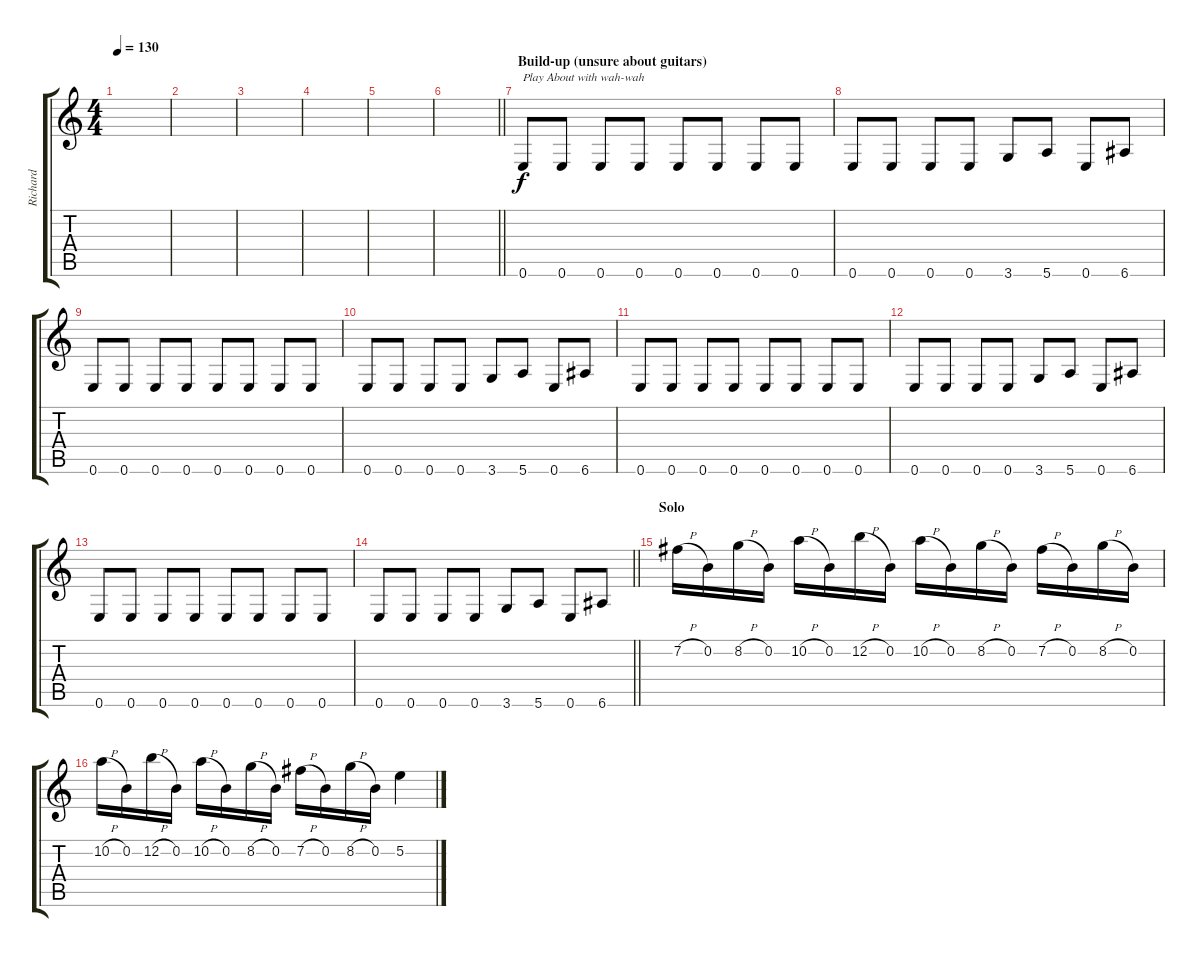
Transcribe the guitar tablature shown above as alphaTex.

\track ("Richard" "Richard") {instrument distortionguitar}
\staff {score tabs}
\tuning (E4 B3 G3 D3 A2 E2) {hide}
\ts (4 4)
\tempo 130
\clef g2
\ks c
|
|
|
|
|
\barLineRight lightlight
|
\section ("" "Build-up (unsure about guitars)")
0.6.8{txt "Play About with wah-wah" volume 9 instrument distortionguitar} 0.6.8 0.6.8 0.6.8 0.6.8 0.6.8 0.6.8 0.6.8 |
0.6.8 0.6.8 0.6.8 0.6.8 3.6.8 5.6.8 0.6.8 6.6.8 |
0.6.8 0.6.8 0.6.8 0.6.8 0.6.8 0.6.8 0.6.8 0.6.8 |
0.6.8 0.6.8 0.6.8 0.6.8 3.6.8 5.6.8 0.6.8 6.6.8 |
0.6.8 0.6.8 0.6.8 0.6.8 0.6.8 0.6.8 0.6.8 0.6.8 |
0.6.8 0.6.8 0.6.8 0.6.8 3.6.8 5.6.8 0.6.8 6.6.8 |
0.6.8 0.6.8 0.6.8 0.6.8 0.6.8 0.6.8 0.6.8 0.6.8 |
\barLineRight lightlight
0.6.8 0.6.8 0.6.8 0.6.8 3.6.8 5.6.8 0.6.8 6.6.8 |
\section ("" "Solo")
7.2{h}.16{volume 13} 0.2.16 8.2{h}.16 0.2.16 10.2{h}.16 0.2.16 12.2{h}.16 0.2.16 10.2{h}.16 0.2.16 8.2{h}.16 0.2.16 7.2{h}.16 0.2.16 8.2{h}.16 0.2.16 |
10.2{h}.16 0.2.16 12.2{h}.16 0.2.16 10.2{h}.16 0.2.16 8.2{h}.16 0.2.16 7.2{h}.16 0.2.16 8.2{h}.16 0.2.16 5.2.4
